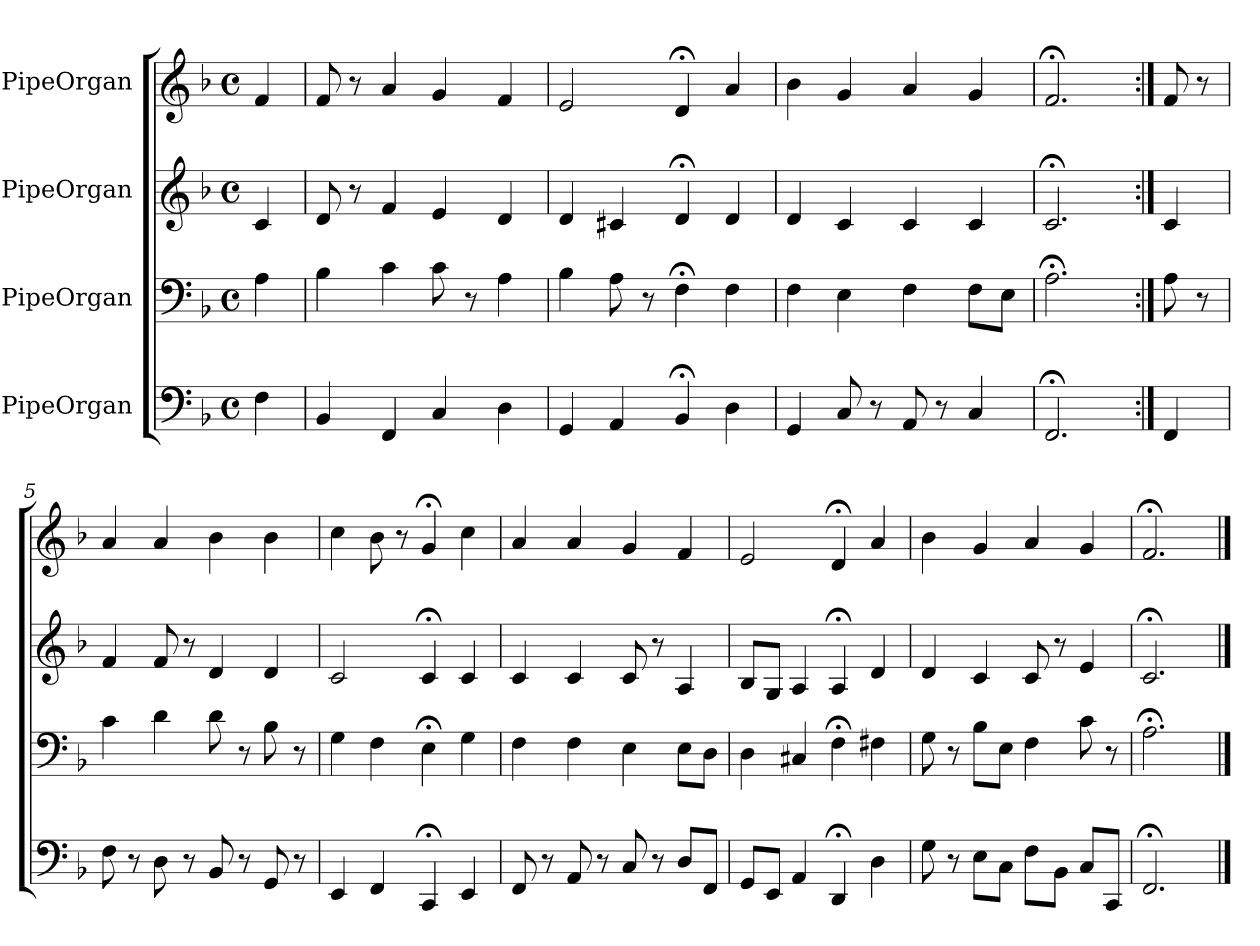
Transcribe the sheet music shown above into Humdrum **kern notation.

**kern	**kern	**kern	**kern
*part4	*part3	*part2	*part1
*staff4	*staff3	*staff2	*staff1
*I"PipeOrgan	*I"PipeOrgan	*I"PipeOrgan	*I"PipeOrgan
*k[b-]	*k[b-]	*k[b-]	*k[b-]
*F:	*F:	*F:	*F:
*M4/4	*M4/4	*M4/4	*M4/4
*met(c)	*met(c)	*met(c)	*met(c)
*MM60	*MM60	*MM60	*MM60
=	=	=	=
4F	4A	4c	4f
=1	=1	=1	=1
4BB-	4B-	8d	8f
.	.	8r	8r
4FF	4c	4f	4a
4C	8c	4e	4g
.	8r	.	.
4D	4A	4d	4f
=2	=2	=2	=2
4GG	4B-	4d	2e
4AA	8A	4c#X	.
.	8r	.	.
4BB-;<	4F;<	4d;<	4d;<
4D	4F	4d	4a
=3	=3	=3	=3
4GG	4F	4d	4b-
8C	4E	4c	4g
8r	.	.	.
8AA	4F	4c	4a
8r	.	.	.
4C	8FL	4c	4g
.	8EJ	.	.
=4	=4	=4	=4
2.FF;<	2.A;<	2.c;<	2.f;<
=:|!	=:|!	=:|!	=:|!
4FF	8A	4c	8f
.	8r	.	8r
=5	=5	=5	=5
8F	4c	4f	4a
8r	.	.	.
8D	4d	8f	4a
8r	.	8r	.
8BB-	8d	4d	4b-
8r	8r	.	.
8GG	8B-	4d	4b-
8r	8r	.	.
=6	=6	=6	=6
4EE	4G	2c	4cc
4FF	4F	.	8b-
.	.	.	8r
4CC;<	4E;<	4c;<	4g;<
4EE	4G	4c	4cc
=7	=7	=7	=7
8FF	4F	4c	4a
8r	.	.	.
8AA	4F	4c	4a
8r	.	.	.
8C	4E	8c	4g
8r	.	8r	.
8DL	8EL	4A	4f
8FFJ	8DJ	.	.
=8	=8	=8	=8
8GGL	4D	8B-L	2e
8EEJ	.	8GJ	.
4AA	4C#X	4A	.
4DD;<	4F;<	4A;<	4d;<
4D	4F#X	4d	4a
=9	=9	=9	=9
8G	8G	4d	4b-
8r	8r	.	.
8EL	8B-L	4c	4g
8CJ	8EJ	.	.
8FL	4F	8c	4a
8BB-J	.	8r	.
8CL	8c	4e	4g
8CCJ	8r	.	.
=10	=10	=10	=10
2.FF;<	2.A;<	2.c;<	2.f;<
==	==	==	==
*-	*-	*-	*-
